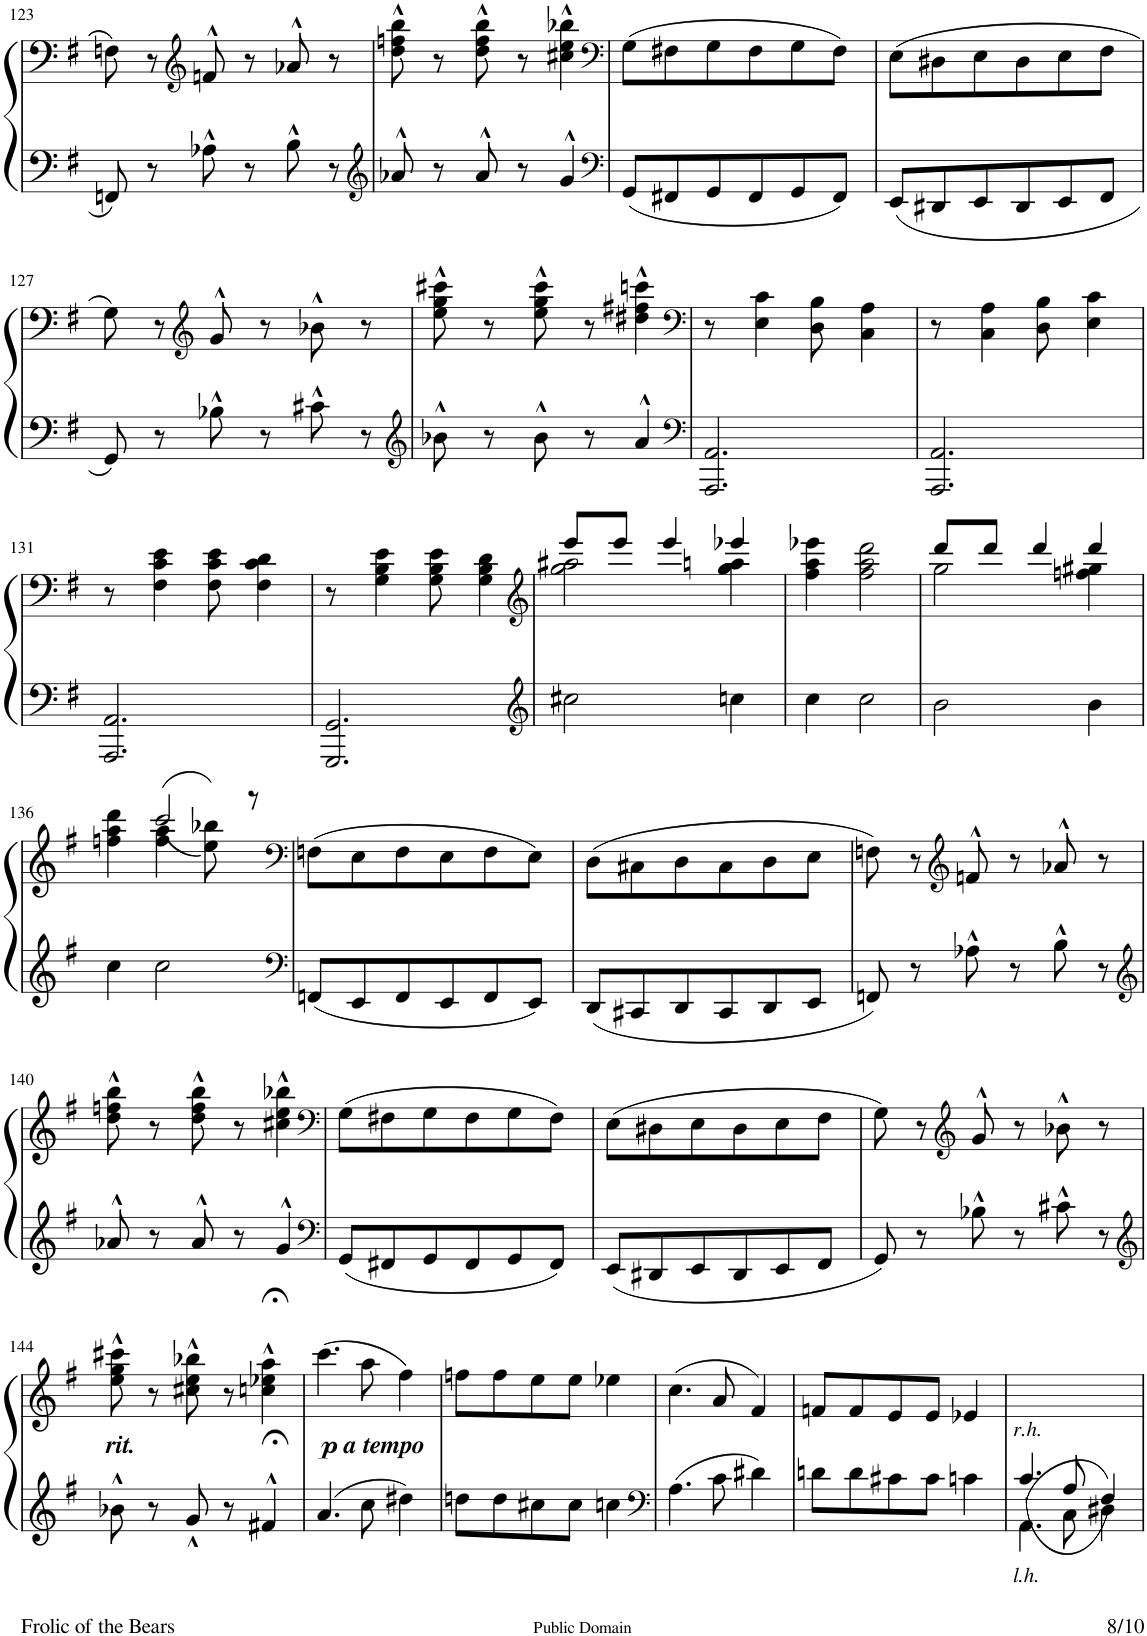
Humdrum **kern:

**kern	**kern	**dynam
*part1	*part1	*part1
*staff2	*staff1	*staff1/2
*I"Piano	*	*
*I'Pno.	*	*
!!LO:PB:g=z
*clefF4	*clefF4	*
*k[f#]	*k[f#]	*
*M3/4	*M3/4	*
=123	=123	=123
8FFn/	8Fn\	.
8r	8r	.
*	*clefG2	*
8A-X^^\	8fn^^/	.
8r	8r	.
8B^^\	8a-X^^/	.
8r	8r	.
=124	=124	=124
*clefG2	*	*
8a-X^^/	8dd\^^ 8ffn\^^ 8bb\^^	.
8r	8r	.
8a-^^/	8dd\^^ 8ff\^^ 8bb\^^	.
8r	8r	.
4g^^/	4cc#X\^^ 4ee\^^ 4bb-X\^^	.
=125	=125	=125
*clefF4	*clefF4	*
8GG/L	(8G\L	.
8FF#X/	8F#X\	.
8GG/	8G\	.
8FF#/	8F#\	.
8GG/	8G\	.
8FF#/J	8F#\J)	.
=126	=126	=126
8EE/L	(8E\L	.
8DD#X/	8D#X\	.
8EE/	8E\	.
8DD#/	8D#\	.
8EE/	8E\	.
8FF#/J	8F#\J	.
!!LO:LB:g=z
=127	=127	=127
8GG/	8G\)	.
8r	8r	.
*	*clefG2	*
8B-X^^\	8g^^/	.
8r	8r	.
8c#X^^\	8b-X^^\	.
8r	8r	.
=128	=128	=128
*clefG2	*	*
8b-X^^\	8ee\^^ 8gg\^^ 8ccc#X\^^	.
8r	8r	.
8b-^^\	8ee\^^ 8gg\^^ 8ccc#\^^	.
8r	8r	.
4a^^/	4dd#X\^^ 4ff#X\^^ 4cccn\^^	.
=129	=129	=129
*clefF4	*clefF4	*
2.AAA/ 2.AA/	8r	.
.	4E\ 4c\	.
.	8D\ 8B\	.
.	4C\ 4A\	.
=130	=130	=130
2.AAA/ 2.AA/	8r	.
.	4C\ 4A\	.
.	8D\ 8B\	.
.	4E\ 4c\	.
!!LO:LB:g=z
=131	=131	=131
2.AAA/ 2.AA/	8r	.
.	4F#\ 4c\ 4e\	.
.	8F#\ 8c\ 8e\	.
.	4F#\ 4c\ 4d\	.
=132	=132	=132
2.GGG/ 2.GG/	8r	.
.	4G\ 4B\ 4e\	.
.	8G\ 8B\ 8e\	.
.	4G\ 4B\ 4d\	.
=133	=133	=133
*clefG2	*clefG2	*
*	*^	*
2cc#X\	8eee/L	2gg\ 2aa#X\	.
.	8eee/J	.	.
.	4eee/	.	.
4ccn\	4eee-X/	4gg\ 4aan\	.
*	*v	*v	*
=134	=134	=134
4cc\	4ff#\ 4aa\ 4eee-X\	.
2cc\	2ff#\ 2aa\ 2ddd\	.
=135	=135	=135
*	*^	*
2b\	8ddd/L	2gg\	.
.	8ddd/J	.	.
.	4ddd/	.	.
4b\	4ddd/	4ffn\ 4gg#X\	.
!!LO:LB:g=z	!!
=136	=136	=136	=136
4cc\	4ffn\ 4aa\ 4ddd\	4ryy	.
2cc\	(4ff\ 4aa\	(2ccc/	.
.	(8ee\ 8bb-X\)	.	.
.	8r	.	.
*	*v	*v	*
=137	=137	=137
*clefF4	*clefF4	*
8FFn/L	8Fn\L	.
8EE/	8E\	.
8FF/	8F\	.
8EE/	8E\	.
8FF/	8F\	.
8EE/J	8E\J)	.
=138	=138	=138
8DD/L	(8D\L	.
8CC#X/	8C#X\	.
8DD/	8D\	.
8CC#/	8C#\	.
8DD/	8D\	.
8EE/J	8E\J	.
=139	=139	=139
8FFn/	8Fn\)	.
8r	8r	.
*	*clefG2	*
8A-X^^\	8fn^^/	.
8r	8r	.
8B^^\	8a-X^^/	.
8r	8r	.
!!LO:LB:g=z
=140	=140	=140
*clefG2	*	*
8a-X^^/	8dd\^^ 8ffn\^^ 8bb\^^	.
8r	8r	.
8a-^^/	8dd\^^ 8ff\^^ 8bb\^^	.
8r	8r	.
4g^^/	4cc#X\^^ 4ee\^^ 4bb-X\^^	.
=141	=141	=141
*clefF4	*clefF4	*
8GG/L	(8G\L	.
8FF#X/	8F#X\	.
8GG/	8G\	.
8FF#/	8F#\	.
8GG/	8G\	.
8FF#/J	8F#\J)	.
=142	=142	=142
8EE/L	(8E\L	.
8DD#X/	8D#X\	.
8EE/	8E\	.
8DD#/	8D#\	.
8EE/	8E\	.
8FF#/J	8F#\J	.
=143	=143	=143
8GG/	8G\)	.
8r	8r	.
*	*clefG2	*
8B-X^^\	8g^^/	.
8r	8r	.
8c#X^^\	8b-X^^\	.
8r	8r	.
!!LO:LB:g=z
=144	=144	=144
*clefG2	*	*
!	!LO:TX:b:Bi:t=rit.	!
8b-X^^\	8ee\^^ 8gg\^^ 8ccc#X\^^	.
8r	8r	.
8g^^/	8cc#X\^^ 8ee\^^ 8bb-X\^^	.
8r	8r	.
4f#X;<^^/	4ccn\;<^^ 4ee-X\;<^^ 4aa\;<^^	.
=145	=145	=145
!	!LO:TX:b:Bi:t=a tempo	!
!	!	!LO:DY:b
4.a/	(4.ccc\	p
8cc\	8aa\	.
4dd#X\	4ff#\)	.
=146	=146	=146
8ddn\L	8ffn\L	.
8dd\	8ff\	.
8cc#X\	8ee\	.
8cc#\J	8ee\J	.
4ccn\	4ee-X\	.
=147	=147	=147
*clefF4	*	*
4.A\	(4.cc\	.
8c\	8a/	.
4d#X\	4f#/)	.
=148	=148	=148
8dn\L	8fn/L	.
8d\	8f/	.
8c#X\	8e/	.
8c#\J	8e/J	.
4cn\	4e-X/	.
=149	=149	=149
*^	*	*
!	!	!LO:TX:b:i:t=r.h.	!
!LO:TX:b:i:t=l.h.	!	!	!
4.c/	4.AA\	2.ryy	.
8A/	8C\	.	.
4F#/	4D#X\	.	.
*v	*v	*	*
=	=	=
*-	*-	*-
